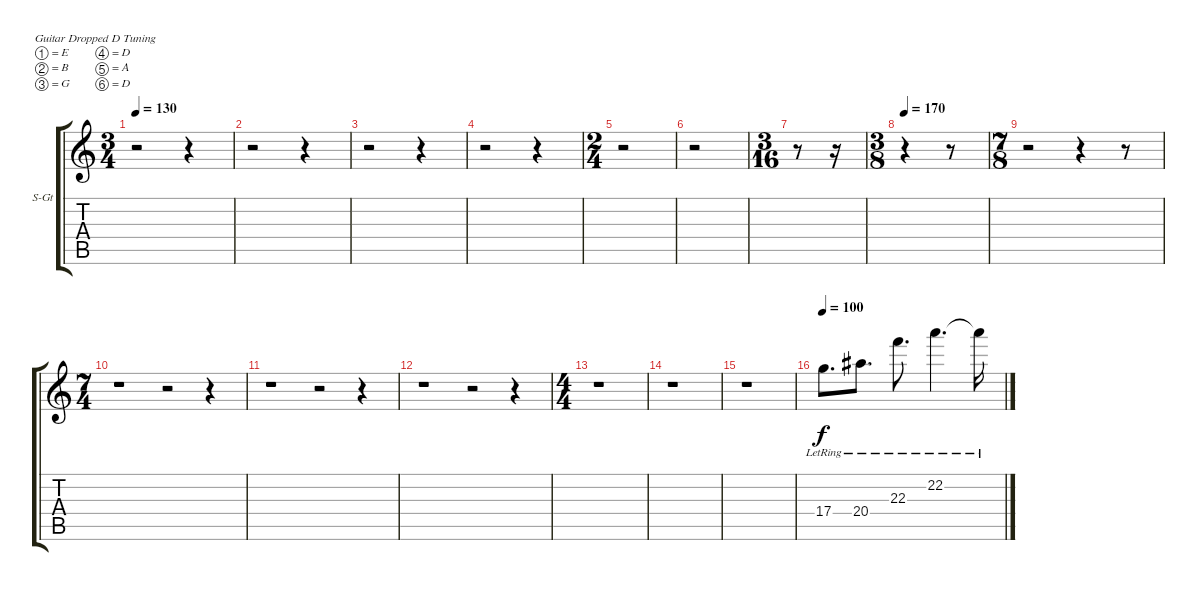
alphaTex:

\bracketExtendMode groupsimilarinstruments
\firstSystemTrackNameOrientation horizontal
\otherSystemsTrackNameOrientation horizontal
\track ("Tommy synth" "S-Gt") {instrument stringensemble1}
\staff {score tabs}
\tuning (E4 B3 G3 D3 A2 D2)
\displaytranspose 12
\ts (3 4)
\tempo 130
\clef g2
\ks c
r.2{dy f} r.4 |
r.2 r.4 |
r.2 r.4 |
r.2 r.4 |
\ts (2 4)
\beaming (8 2 2 2 2)
r.2 |
r.2 |
\ts (3 16)
\beaming (8 2 2 2 2)
r.8 r.16 |
\ts (3 8)
\beaming (8 2 2 2 2)
\tempo 170
r.4 r.8 |
\ts (7 8)
\beaming (8 2 2 2 2)
r.2 r.4 r.8 |
\ts (7 4)
\beaming (8 2 2 2 8)
r.1 r.2 r.4 |
r.1 r.2 r.4 |
r.1 r.2 r.4 |
\ts (4 4)
\beaming (8 2 2 2 2)
r.1 |
r.1 |
r.1 |
\tempo 100
17.4{lr}.8{d} 20.4{lr}.8{d} 22.3{lr}.8{d} 22.2{lr}.4{d} 22.2{lr t}.16
